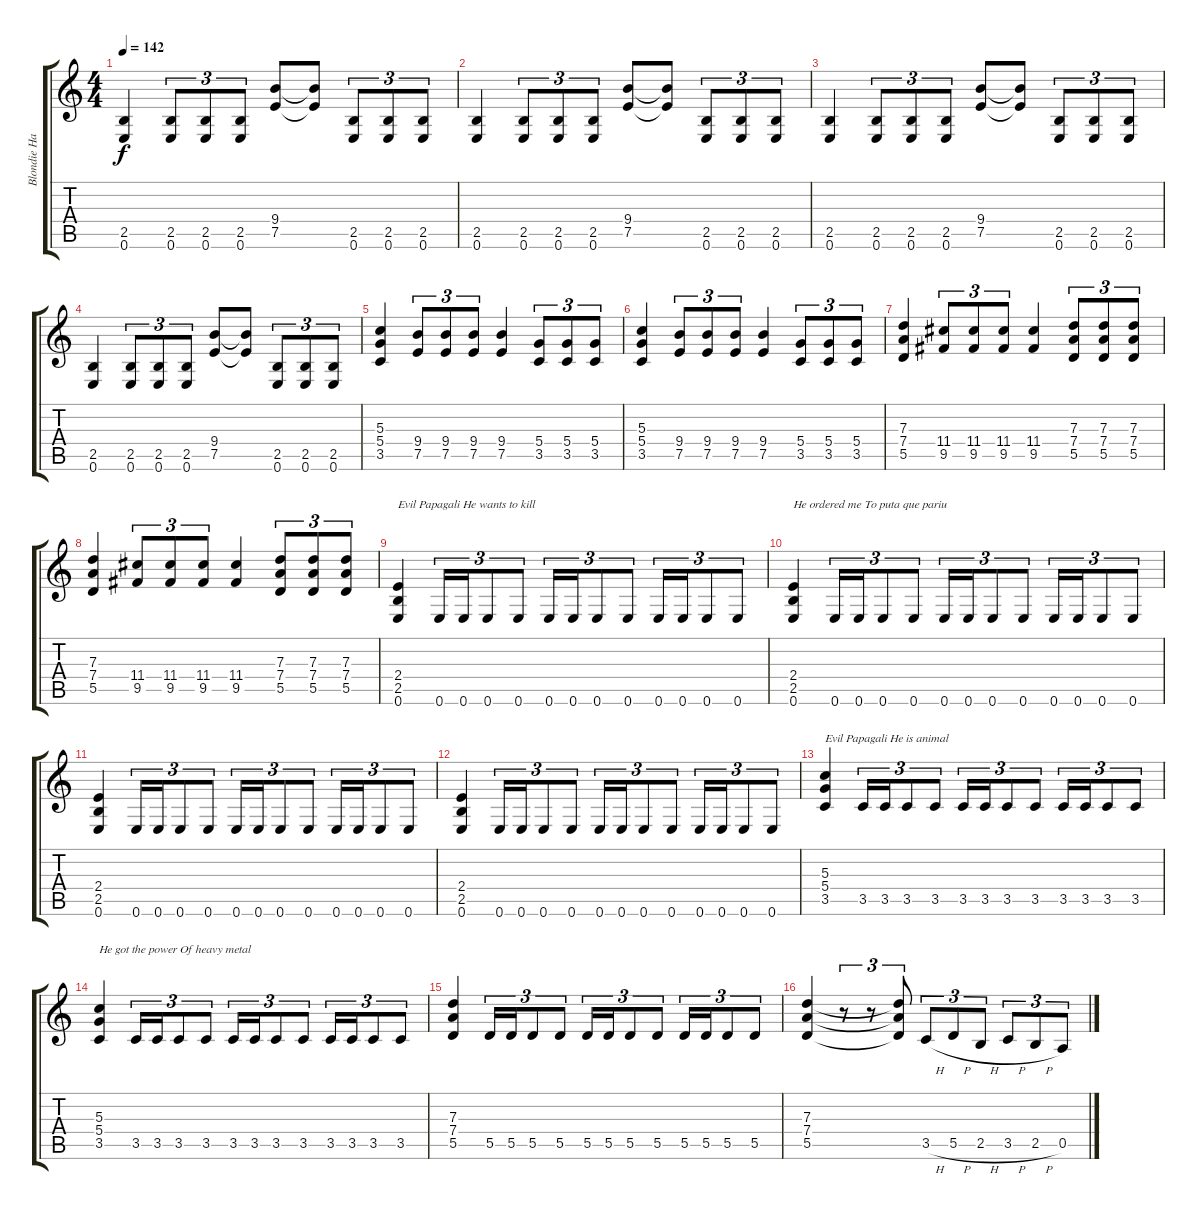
\track ("Blondie Hammet" "Blondie Ha") {instrument distortionguitar}
\staff {score tabs}
\tuning (E4 B3 G3 D3 A2 E2) {hide}
\ts (4 4)
\tempo 142
\clef g2
\ks c
(2.5 0.6).4{dy f} (2.5 0.6).8{tu (3 2)} (2.5 0.6).8{tu (3 2)} (2.5 0.6).8{tu (3 2)} (9.4 7.5).8 (9.4{t} 7.5{t}).8 (2.5 0.6).8{tu (3 2)} (2.5 0.6).8{tu (3 2)} (2.5 0.6).8{tu (3 2)} |
(2.5 0.6).4 (2.5 0.6).8{tu (3 2)} (2.5 0.6).8{tu (3 2)} (2.5 0.6).8{tu (3 2)} (9.4 7.5).8 (9.4{t} 7.5{t}).8 (2.5 0.6).8{tu (3 2)} (2.5 0.6).8{tu (3 2)} (2.5 0.6).8{tu (3 2)} |
(2.5 0.6).4 (2.5 0.6).8{tu (3 2)} (2.5 0.6).8{tu (3 2)} (2.5 0.6).8{tu (3 2)} (9.4 7.5).8 (9.4{t} 7.5{t}).8 (2.5 0.6).8{tu (3 2)} (2.5 0.6).8{tu (3 2)} (2.5 0.6).8{tu (3 2)} |
(2.5 0.6).4 (2.5 0.6).8{tu (3 2)} (2.5 0.6).8{tu (3 2)} (2.5 0.6).8{tu (3 2)} (9.4 7.5).8 (9.4{t} 7.5{t}).8 (2.5 0.6).8{tu (3 2)} (2.5 0.6).8{tu (3 2)} (2.5 0.6).8{tu (3 2)} |
(5.3 5.4 3.5).4 (9.4 7.5).8{tu (3 2)} (9.4 7.5).8{tu (3 2)} (9.4 7.5).8{tu (3 2)} (9.4 7.5).4 (5.4 3.5).8{tu (3 2)} (5.4 3.5).8{tu (3 2)} (5.4 3.5).8{tu (3 2)} |
(5.3 5.4 3.5).4 (9.4 7.5).8{tu (3 2)} (9.4 7.5).8{tu (3 2)} (9.4 7.5).8{tu (3 2)} (9.4 7.5).4 (5.4 3.5).8{tu (3 2)} (5.4 3.5).8{tu (3 2)} (5.4 3.5).8{tu (3 2)} |
(7.3 7.4 5.5).4 (11.4 9.5).8{tu (3 2)} (11.4 9.5).8{tu (3 2)} (11.4 9.5).8{tu (3 2)} (11.4 9.5).4 (7.3 7.4 5.5).8{tu (3 2)} (7.3 7.4 5.5).8{tu (3 2)} (7.3 7.4 5.5).8{tu (3 2)} |
(7.3 7.4 5.5).4 (11.4 9.5).8{tu (3 2)} (11.4 9.5).8{tu (3 2)} (11.4 9.5).8{tu (3 2)} (11.4 9.5).4 (7.3 7.4 5.5).8{tu (3 2)} (7.3 7.4 5.5).8{tu (3 2)} (7.3 7.4 5.5).8{tu (3 2)} |
(2.4 2.5 0.6).4{txt "Evil Papagali He wants to kill"} 0.6.16{tu (3 2)} 0.6.16{tu (3 2)} 0.6.8{tu (3 2)} 0.6.8{tu (3 2)} 0.6.16{tu (3 2)} 0.6.16{tu (3 2)} 0.6.8{tu (3 2)} 0.6.8{tu (3 2)} 0.6.16{tu (3 2)} 0.6.16{tu (3 2)} 0.6.8{tu (3 2)} 0.6.8{tu (3 2)} |
(2.4 2.5 0.6).4{txt "He ordered me To puta que pariu"} 0.6.16{tu (3 2)} 0.6.16{tu (3 2)} 0.6.8{tu (3 2)} 0.6.8{tu (3 2)} 0.6.16{tu (3 2)} 0.6.16{tu (3 2)} 0.6.8{tu (3 2)} 0.6.8{tu (3 2)} 0.6.16{tu (3 2)} 0.6.16{tu (3 2)} 0.6.8{tu (3 2)} 0.6.8{tu (3 2)} |
(2.4 2.5 0.6).4 0.6.16{tu (3 2)} 0.6.16{tu (3 2)} 0.6.8{tu (3 2)} 0.6.8{tu (3 2)} 0.6.16{tu (3 2)} 0.6.16{tu (3 2)} 0.6.8{tu (3 2)} 0.6.8{tu (3 2)} 0.6.16{tu (3 2)} 0.6.16{tu (3 2)} 0.6.8{tu (3 2)} 0.6.8{tu (3 2)} |
(2.4 2.5 0.6).4 0.6.16{tu (3 2)} 0.6.16{tu (3 2)} 0.6.8{tu (3 2)} 0.6.8{tu (3 2)} 0.6.16{tu (3 2)} 0.6.16{tu (3 2)} 0.6.8{tu (3 2)} 0.6.8{tu (3 2)} 0.6.16{tu (3 2)} 0.6.16{tu (3 2)} 0.6.8{tu (3 2)} 0.6.8{tu (3 2)} |
(5.3 5.4 3.5).4{txt "Evil Papagali He is animal"} 3.5.16{tu (3 2)} 3.5.16{tu (3 2)} 3.5.8{tu (3 2)} 3.5.8{tu (3 2)} 3.5.16{tu (3 2)} 3.5.16{tu (3 2)} 3.5.8{tu (3 2)} 3.5.8{tu (3 2)} 3.5.16{tu (3 2)} 3.5.16{tu (3 2)} 3.5.8{tu (3 2)} 3.5.8{tu (3 2)} |
(5.3 5.4 3.5).4{txt "He got the power Of heavy metal"} 3.5.16{tu (3 2)} 3.5.16{tu (3 2)} 3.5.8{tu (3 2)} 3.5.8{tu (3 2)} 3.5.16{tu (3 2)} 3.5.16{tu (3 2)} 3.5.8{tu (3 2)} 3.5.8{tu (3 2)} 3.5.16{tu (3 2)} 3.5.16{tu (3 2)} 3.5.8{tu (3 2)} 3.5.8{tu (3 2)} |
(7.3 7.4 5.5).4 5.5.16{tu (3 2)} 5.5.16{tu (3 2)} 5.5.8{tu (3 2)} 5.5.8{tu (3 2)} 5.5.16{tu (3 2)} 5.5.16{tu (3 2)} 5.5.8{tu (3 2)} 5.5.8{tu (3 2)} 5.5.16{tu (3 2)} 5.5.16{tu (3 2)} 5.5.8{tu (3 2)} 5.5.8{tu (3 2)} |
(7.3 7.4 5.5).4 r.8{tu (3 2)} r.8{tu (3 2)} (7.3{t} 7.4{t} 5.5{t}).8{tu (3 2)} 3.5{h}.8{tu (3 2)} 5.5{h}.8{tu (3 2)} 2.5{h}.8{tu (3 2)} 3.5{h}.8{tu (3 2)} 2.5{h}.8{tu (3 2)} 0.5.8{tu (3 2)}
